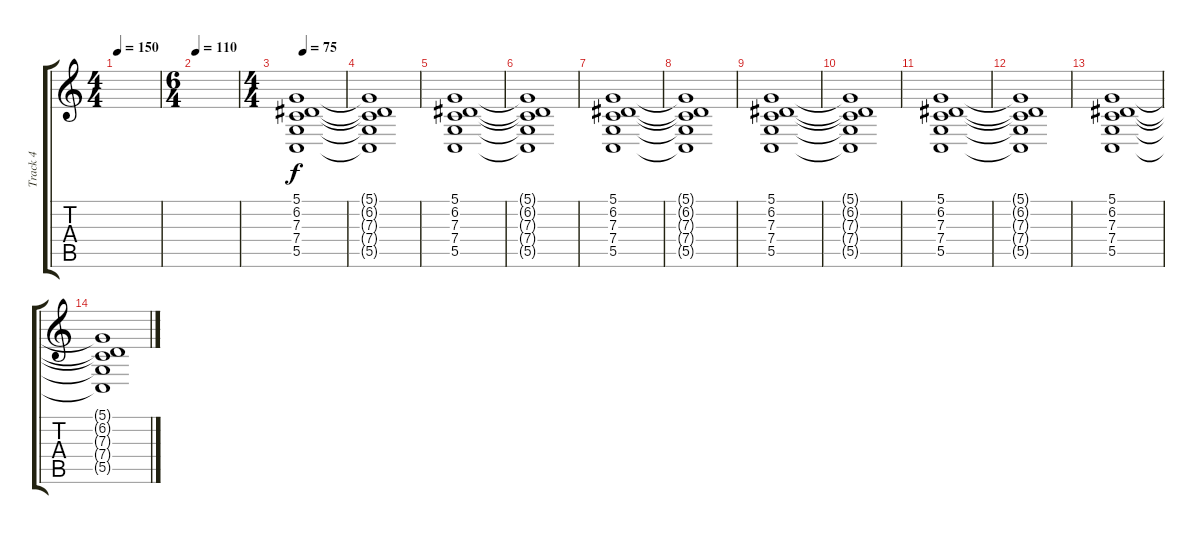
\track ("Track 4" "Track 4") {instrument lead1square}
\staff {score tabs}
\tuning (D4 A3 F3 C3 G2 C2) {hide}
\ts (4 4)
\tempo 150
\clef g2
\ks c
|
\ts (6 4)
\tempo 110
|
\ts (4 4)
\tempo 75
(5.1 6.2 7.3 7.4 5.5).1{volume 5} |
(5.1{t} 6.2{t} 7.3{t} 7.4{t} 5.5{t}).1 |
(5.1 6.2 7.3 7.4 5.5).1 |
(5.1{t} 6.2{t} 7.3{t} 7.4{t} 5.5{t}).1 |
(5.1 6.2 7.3 7.4 5.5).1{volume 2} |
(5.1{t} 6.2{t} 7.3{t} 7.4{t} 5.5{t}).1 |
(5.1 6.2 7.3 7.4 5.5).1 |
(5.1{t} 6.2{t} 7.3{t} 7.4{t} 5.5{t}).1 |
(5.1 6.2 7.3 7.4 5.5).1{volume 0} |
(5.1{t} 6.2{t} 7.3{t} 7.4{t} 5.5{t}).1 |
(5.1 6.2 7.3 7.4 5.5).1 |
(5.1{t} 6.2{t} 7.3{t} 7.4{t} 5.5{t}).1
